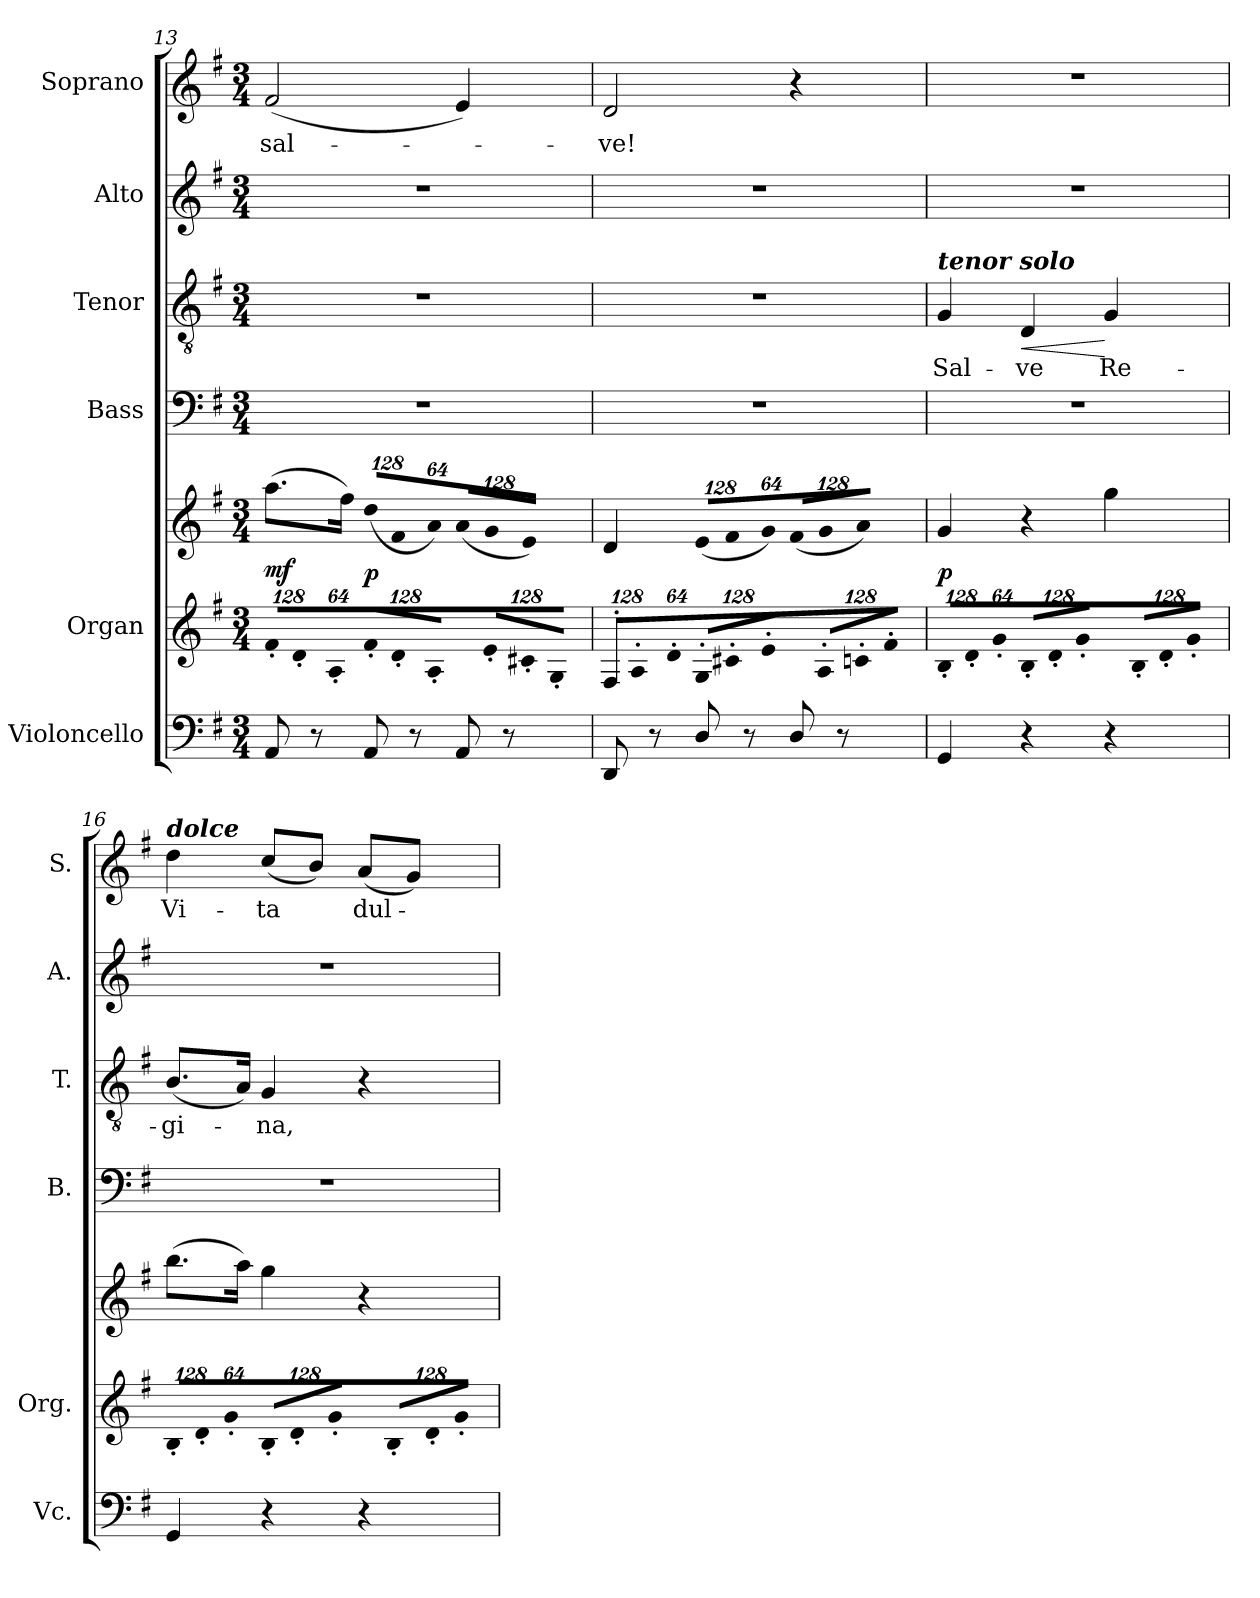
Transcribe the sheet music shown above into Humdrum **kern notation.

**kern	**kern	**kern	**dynam	**kern	**kern	**text	**dynam	**kern	**kern	**text
*part6	*part5	*part5	*part5	*part4	*part3	*part3	*part3	*part2	*part1	*part1
*staff7	*staff6	*staff5	*staff5/6	*staff4	*staff3	*staff3	*staff3	*staff2	*staff1	*staff1
*I"Violoncello	*I"Organ	*	*	*I"Bass	*I"Tenor	*	*	*I"Alto	*I"Soprano	*
*I'Vc.	*I'Org.	*	*	*I'B.	*I'T.	*	*	*I'A.	*I'S.	*
!!LO:LB:g=z
*clefF4	*clefG2	*clefG2	*	*clefF4	*clefGv2	*	*	*clefG2	*clefG2	*
*	*	*	*	*	*ITrd7c12	*	*	*	*	*
*k[f#]	*k[f#]	*k[f#]	*	*k[f#]	*k[f#]	*	*	*k[f#]	*k[f#]	*
*G:	*G:	*G:	*	*G:	*G:	*	*	*G:	*G:	*
*M3/4	*M3/4	*M3/4	*	*M3/4	*M3/4	*	*	*M3/4	*M3/4	*
*	*Xbrackettup	*	*	*	*	*	*	*	*	*
=13	=13	=13	=13	=13	=13	=13	=13	=13	=13	=13
!	!LO:N:vis=8	!	!	!LO:N:vis=1	!LO:N:vis=1	!	!	!LO:N:vis=1	!	!
!	!	!	!	!	!	!	!	!	!	!LO:LY:b:color=#000000
8AAi/	1024%85f#'i/L	(8.aai\L	mf	2.r	2.r	.	.	2.r	(2f#i/	sal-
!	!LO:N:vis=8	!	!	!	!	!	!	!	!	!
.	1024%85d'i/	.	.	.	.	.	.	.	.	.
8r	.	.	.	.	.	.	.	.	.	.
!	!LO:N:vis=8	!	!	!	!	!	!	!	!	!
.	512%43A'i/J	.	.	.	.	.	.	.	.	.
.	.	16ff#i\Jk)	.	.	.	.	.	.	.	.
!	!LO:N:vis=8	!	!	!	!	!	!	!	!	!
*	*	*Xbrackettup	*	*	*	*	*	*	*	*
!	!	!LO:N:vis=8	!	!	!	!	!	!	!	!
8AAi/	1024%85f#'i/L	(1024%85ddi/L	p	.	.	.	.	.	.	.
!	!LO:N:vis=8	!LO:N:vis=8	!	!	!	!	!	!	!	!
.	1024%85d'i/	1024%85f#i/	.	.	.	.	.	.	.	.
8r	.	.	.	.	.	.	.	.	.	.
!	!LO:N:vis=8	!LO:N:vis=8	!	!	!	!	!	!	!	!
.	512%43A'i/J	512%43ai/J)	.	.	.	.	.	.	.	.
!	!LO:N:vis=8	!LO:N:vis=8	!	!	!	!	!	!	!	!
8AAi/	1024%85e'i/L	(1024%85ai/L	.	.	.	.	.	.	4ei/)	.
!	!LO:N:vis=8	!LO:N:vis=8	!	!	!	!	!	!	!	!
.	1024%85c#X'i/	1024%85gi/	.	.	.	.	.	.	.	.
8r	.	.	.	.	.	.	.	.	.	.
!	!LO:N:vis=8	!LO:N:vis=8	!	!	!	!	!	!	!	!
.	512%43G'i/J	512%43ei/J)	.	.	.	.	.	.	.	.
=14	=14	=14	=14	=14	=14	=14	=14	=14	=14	=14
!	!LO:N:vis=8	!	!	!LO:N:vis=1	!LO:N:vis=1	!	!	!LO:N:vis=1	!	!
*	*^	*	*	*	*	*	*	*	*	*
!	!	!	!	!	!	!	!	!	!	!	!LO:LY:b:color=#000000
8DDi/	1024%85F#'i/L	2.ryy	4di/	.	2.r	2.r	.	.	2.r	2di/	-ve!
!	!LO:N:vis=8	!	!	!	!	!	!	!	!	!	!
.	1024%85A'i/	.	.	.	.	.	.	.	.	.	.
8r	.	.	.	.	.	.	.	.	.	.	.
!	!LO:N:vis=8	!	!	!	!	!	!	!	!	!	!
.	512%43d'i/J	.	.	.	.	.	.	.	.	.	.
!	!LO:N:vis=8	!	!LO:N:vis=8	!	!	!	!	!	!	!	!
8Di/	1024%85G'i/L	.	(1024%85ei/L	.	.	.	.	.	.	.	.
!	!LO:N:vis=8	!	!LO:N:vis=8	!	!	!	!	!	!	!	!
.	1024%85c#X'i/	.	1024%85f#i/	.	.	.	.	.	.	.	.
8r	.	.	.	.	.	.	.	.	.	.	.
!	!LO:N:vis=8	!	!LO:N:vis=8	!	!	!	!	!	!	!	!
.	512%43e'i/J	.	512%43gi/J)	.	.	.	.	.	.	.	.
!	!LO:N:vis=8	!	!LO:N:vis=8	!	!	!	!	!	!	!	!
8Di/	1024%85A'i/L	.	(1024%85f#i/L	.	.	.	.	.	.	4r	.
!	!LO:N:vis=8	!	!LO:N:vis=8	!	!	!	!	!	!	!	!
.	1024%85cn'i/	.	1024%85gi/	.	.	.	.	.	.	.	.
8r	.	.	.	.	.	.	.	.	.	.	.
!	!LO:N:vis=8	!	!LO:N:vis=8	!	!	!	!	!	!	!	!
.	512%43f#'i/J	.	512%43ai/J)	.	.	.	.	.	.	.	.
*	*v	*v	*	*	*	*	*	*	*	*	*
=15	=15	=15	=15	=15	=15	=15	=15	=15	=15	=15
!	!LO:N:vis=8	!	!	!LO:N:vis=1	!	!	!	!	!	!
!	!	!	!	!	!LO:TX:a:Bi:t=tenor solo	!	!	!	!	!
!	!	!	!	!	!	!LO:LY:b:color=#000000	!	!LO:N:vis=1	!LO:N:vis=1	!
4GGi/	1024%85B'i/L	4gi/	p	2.r	4GGi/	Sal-	.	2.r	2.r	.
!	!LO:N:vis=8	!	!	!	!	!	!	!	!	!
.	1024%85d'i/	.	.	.	.	.	.	.	.	.
!	!LO:N:vis=8	!	!	!	!	!	!	!	!	!
.	512%43g'i/J	.	.	.	.	.	.	.	.	.
!	!LO:N:vis=8	!	!	!	!	!	!	!	!	!
!	!	!	!	!	!	!LO:LY:b:color=#000000	!LO:HP:b	!	!	!
4r	1024%85B'i/L	4r	.	.	4DDi/	-ve	<	.	.	.
!	!LO:N:vis=8	!	!	!	!	!	!	!	!	!
.	1024%85d'i/	.	.	.	.	.	.	.	.	.
!	!LO:N:vis=8	!	!	!	!	!	!	!	!	!
.	512%43g'i/J	.	.	.	.	.	.	.	.	.
!	!LO:N:vis=8	!	!	!	!	!	!	!	!	!
!	!	!	!	!	!	!LO:LY:b:color=#000000	!	!	!	!
4r	1024%85B'i/L	4ggi\	.	.	4GGi/	Re-	[	.	.	.
!	!LO:N:vis=8	!	!	!	!	!	!	!	!	!
.	1024%85d'i/	.	.	.	.	.	.	.	.	.
!	!LO:N:vis=8	!	!	!	!	!	!	!	!	!
.	512%43g'i/J	.	.	.	.	.	.	.	.	.
=16	=16	=16	=16	=16	=16	=16	=16	=16	=16	=16
!	!LO:N:vis=8	!	!	!LO:N:vis=1	!	!	!	!	!	!
!	!	!	!	!	!	!LO:LY:b:color=#000000	!	!LO:N:vis=1	!	!
!	!	!	!	!	!	!	!	!	!LO:TX:a:Bi:t=dolce	!
!	!	!	!	!	!	!	!	!	!	!LO:LY:b:color=#000000
4GGi/	1024%85B'i/L	(8.bbi\L	.	2.r	(8.BBi/L	-gi-	.	2.r	4ddi\	Vi-
!	!LO:N:vis=8	!	!	!	!	!	!	!	!	!
.	1024%85d'i/	.	.	.	.	.	.	.	.	.
!	!LO:N:vis=8	!	!	!	!	!	!	!	!	!
.	512%43g'i/J	.	.	.	.	.	.	.	.	.
.	.	16aai\Jk)	.	.	16AAi/Jk)	.	.	.	.	.
!	!LO:N:vis=8	!	!	!	!	!	!	!	!	!
!	!	!	!	!	!	!LO:LY:b:color=#000000	!	!	!	!
!	!	!	!	!	!	!	!	!	!	!LO:LY:b:color=#000000
4r	1024%85B'i/L	4ggi\	.	.	4GGi/	-na,	.	.	(8cci/L	-ta
!	!LO:N:vis=8	!	!	!	!	!	!	!	!	!
.	1024%85d'i/	.	.	.	.	.	.	.	.	.
.	.	.	.	.	.	.	.	.	8bi/J)	.
!	!LO:N:vis=8	!	!	!	!	!	!	!	!	!
.	512%43g'i/J	.	.	.	.	.	.	.	.	.
!	!LO:N:vis=8	!	!	!	!	!	!	!	!	!
!	!	!	!	!	!	!	!	!	!	!LO:LY:b:color=#000000
4r	1024%85B'i/L	4r	.	.	4r	.	.	.	(8ai/L	dul-
!	!LO:N:vis=8	!	!	!	!	!	!	!	!	!
.	1024%85d'i/	.	.	.	.	.	.	.	.	.
.	.	.	.	.	.	.	.	.	8gi/J)	.
!	!LO:N:vis=8	!	!	!	!	!	!	!	!	!
.	512%43g'i/J	.	.	.	.	.	.	.	.	.
=	=	=	=	=	=	=	=	=	=	=
*-	*-	*-	*-	*-	*-	*-	*-	*-	*-	*-
